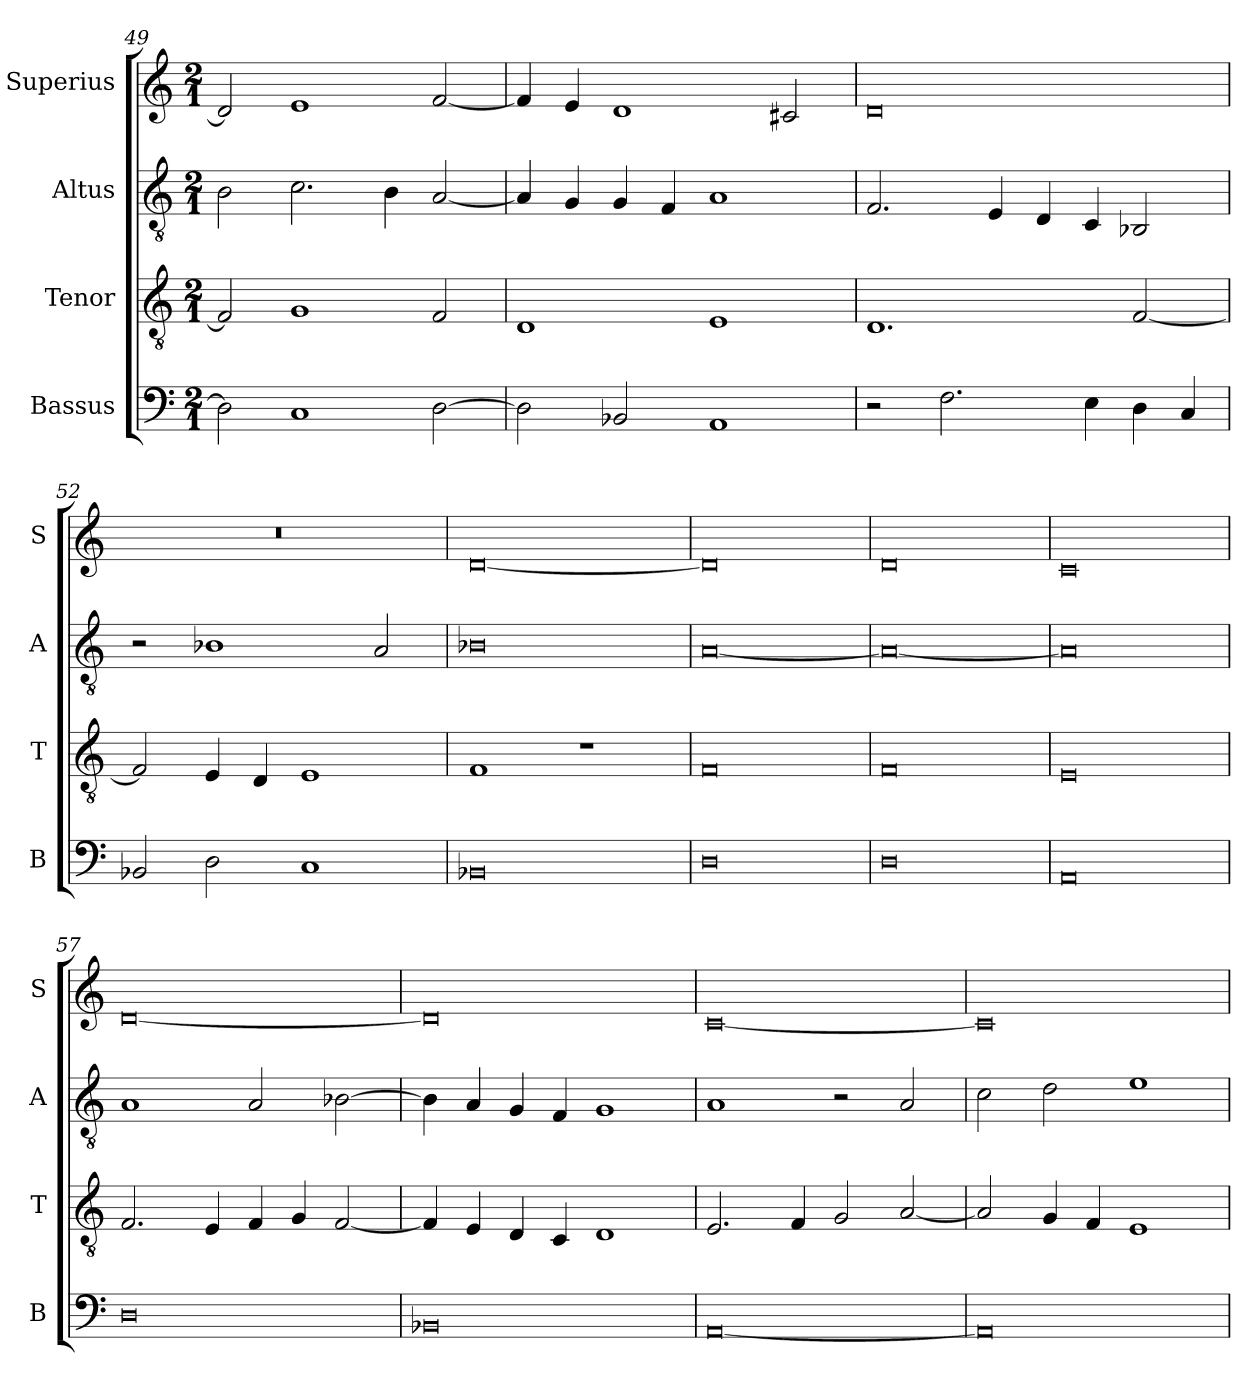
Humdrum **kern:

**kern	**kern	**kern	**kern
*part4	*part3	*part2	*part1
*staff4	*staff3	*staff2	*staff1
*I"Bassus	*I"Tenor	*I"Altus	*I"Superius
*I'B	*I'T	*I'A	*I'S
*clefF4	*clefGv2	*clefGv2	*clefG2
*k[]	*k[]	*k[]	*k[]
*M2/1	*M2/1	*M2/1	*M2/1
=49	=49	=49	=49
2D]	2F]	2B	2d]
1C	1G	2.c	1e
.	.	4B	.
[2D	2F	[2A	[2f
=50	=50	=50	=50
2D]	1D	4A]	4f]
.	.	4G	4e
2BB-X	.	4G	1d
.	.	4F	.
1AA	1E	1A	.
.	.	.	2c#X
=51	=51	=51	=51
2r	1.D	2.F	0d
2.F	.	.	.
.	.	4E	.
.	.	4D	.
4E	.	4C	.
4D	[2F	2BB-X	.
4C	.	.	.
=52	=52	=52	=52
2BB-X	2F]	2r	0r
2D	4E	1B-X	.
.	4D	.	.
1C	1E	.	.
.	.	2A	.
=53	=53	=53	=53
0BB-X	1F	0B-X	[0d
.	1r	.	.
=54	=54	=54	=54
0D	0F	[0A	0d]
=55	=55	=55	=55
0D	0F	0A_	0d
=56	=56	=56	=56
0AA	0E	0A]	0c
=57	=57	=57	=57
0D	2.F	1A	[0d
.	4E	.	.
.	4F	2A	.
.	4G	.	.
.	[2F	[2B-X	.
=58	=58	=58	=58
0BB-X	4F]	4B-]	0d]
.	4E	4A	.
.	4D	4G	.
.	4C	4F	.
.	1D	1G	.
=59	=59	=59	=59
[0AA	2.E	1A	[0c
.	4F	.	.
.	2G	2r	.
.	[2A	2A	.
=60	=60	=60	=60
0AA]	2A]	2c	0c]
.	4G	2d	.
.	4F	.	.
.	1E	1e	.
=	=	=	=
*-	*-	*-	*-
